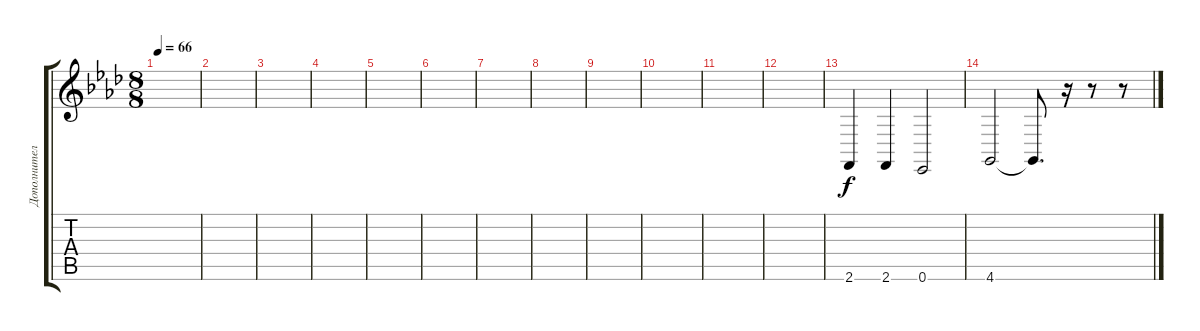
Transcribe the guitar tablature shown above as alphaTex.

\track ("Дополнительное фоно" "Дополнител") {instrument acousticgrandpiano}
\staff {score tabs}
\tuning (E4 B3 G3 D3 A2 Eb2) {hide}
\ts (8 8)
\tempo 66
\clef g2
\ks fminor
|
|
|
|
|
|
|
|
|
|
|
|
2.6.4 2.6.4 0.6.2 |
4.6.2 4.6{t}.8{d} r.16 r.8 r.8
